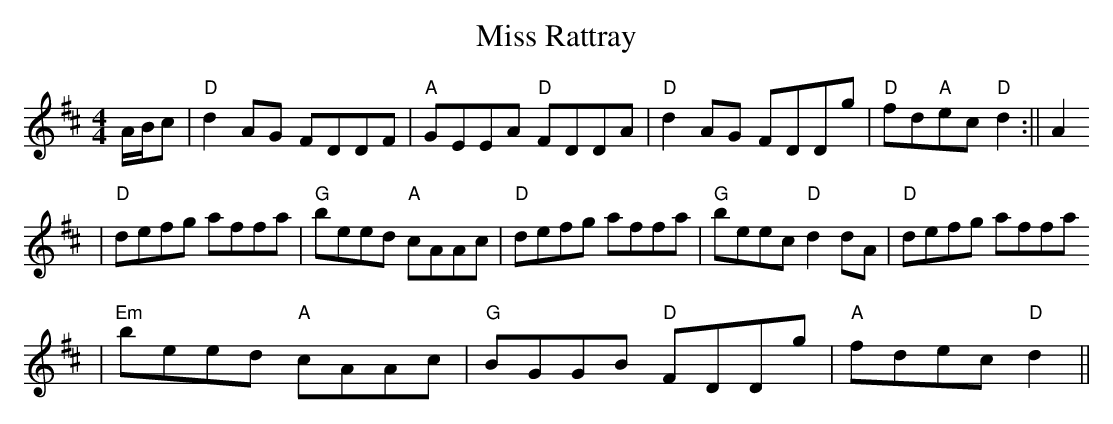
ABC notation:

X:1
T:Miss Rattray
M:4/4
L:1/8
K:D
A/B/c|"D"d2 AG FDDF|"A"GEEA "D"FDDA|"D"d2 AG FDDg|"D"fd"A"ec "D"d2:|| A2
|"D"defg affa|"G"beed "A"cAAc|"D"defg affa|"G"beec "D"d2 dA|"D"defg affa
|"Em"beed "A"cAAc| "G"BGGB "D"FDDg|"A"fdec "D"d2||
